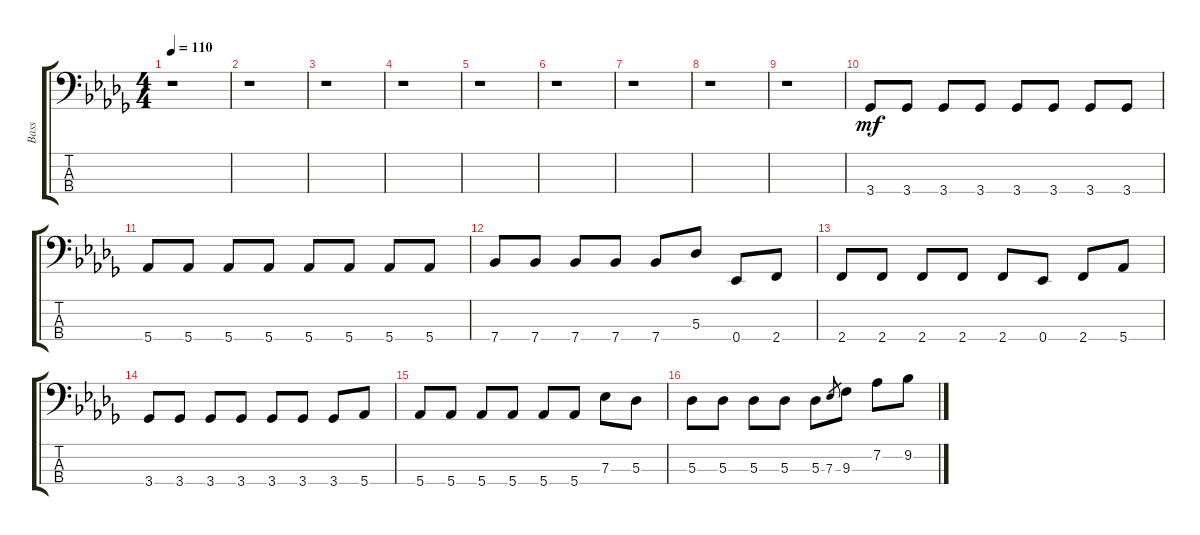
\track ("Bass" "Bass") {instrument electricbassfinger}
\staff {score tabs}
\tuning (Gb2 Db2 Ab1 Eb1) {hide}
\ts (4 4)
\tempo 110
\clef f4
\ks db
r.1{dy mf} |
\section ("" "")
r.1 |
r.1 |
r.1 |
r.1 |
r.1 |
r.1 |
r.1 |
r.1 |
\section ("" "")
3.4.8 3.4.8 3.4.8 3.4.8 3.4.8 3.4.8 3.4.8 3.4.8 |
5.4.8 5.4.8 5.4.8 5.4.8 5.4.8 5.4.8 5.4.8 5.4.8 |
7.4.8 7.4.8 7.4.8 7.4.8 7.4.8 5.3.8 0.4.8 2.4.8 |
2.4.8 2.4.8 2.4.8 2.4.8 2.4.8 0.4.8 2.4.8 5.4.8 |
3.4.8 3.4.8 3.4.8 3.4.8 3.4.8 3.4.8 3.4.8 5.4.8 |
5.4.8 5.4.8 5.4.8 5.4.8 5.4.8 5.4.8 7.3.8 5.3.8 |
5.3.8 5.3.8 5.3.8 5.3.8 5.3.8 7.3.8{gr} 9.3.8 7.2.8 9.2.8
